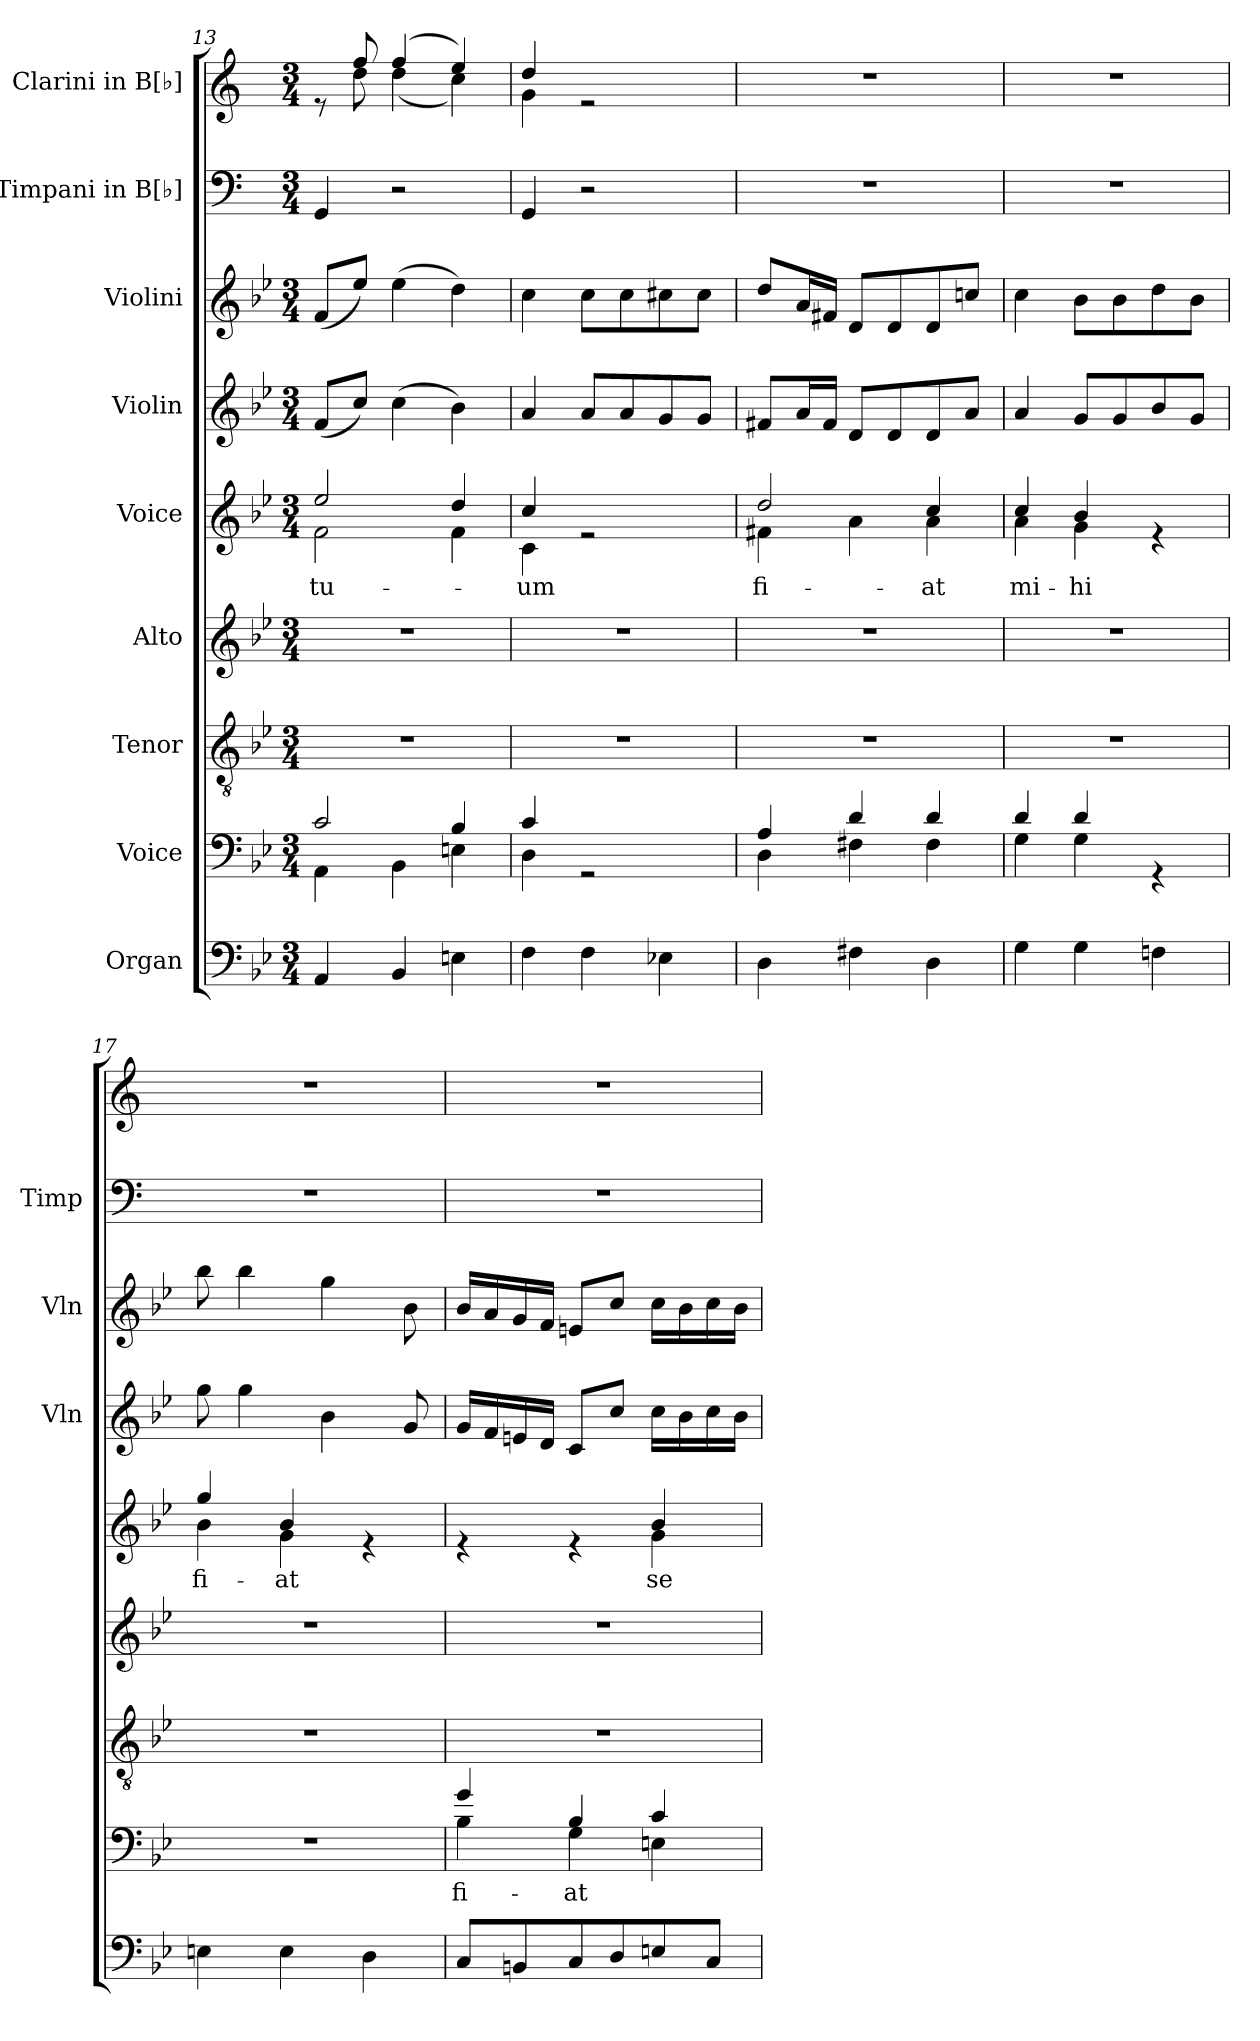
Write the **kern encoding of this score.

**kern	**kern	**text	**kern	**kern	**kern	**text	**kern	**kern	**kern	**kern
*part9	*part8	*part8	*part7	*part6	*part5	*part5	*part4	*part3	*part2	*part1
*staff9	*staff8	*staff8	*staff7	*staff6	*staff5	*staff5	*staff4	*staff3	*staff2	*staff1
*I"Organ	*I"Voice	*	*I"Tenor	*I"Alto	*I"Voice	*	*I"Violin	*I"Violini	*I"Timpani in B[♭]	*I"Clarini in B[♭]
*	*	*	*	*	*	*	*I'Vln	*I'Vln	*I'Timp	*
!!LO:PB:g=z
*clefF4	*clefF4	*	*clefGv2	*clefG2	*clefG2	*	*clefG2	*clefG2	*clefF4	*clefG2
*	*	*	*	*	*	*	*	*	*ITrd1c2	*ITrd1c2
*k[b-e-]	*k[b-e-]	*	*k[b-e-]	*k[b-e-]	*k[b-e-]	*	*k[b-e-]	*k[b-e-]	*k[b-e-]	*k[b-e-]
*M3/4	*M3/4	*	*M3/4	*M3/4	*M3/4	*	*M3/4	*M3/4	*M3/4	*M3/4
=13	=13	=13	=13	=13	=13	=13	=13	=13	=13	=13
*	*^	*	*	*	*	*	*	*	*	*
!	!	!	!	!	!	!	!LO:LY:b	!	!	!	!
*	*	*	*	*	*	*^	*	*	*	*	*^
4AA/	2c/	4AA\	.	2.r	2.r	2ee-/	2f\	tu-	(8f/L	(8f/L	4FF/	8re	8ryy
.	.	.	.	.	.	.	.	.	8cc/J)	8ee-/J)	.	8ee-/	8cc\
4BB-/	.	4BB-\	.	.	.	.	.	.	(4cc\	(4ee-\	2r	(4ee-/	(4cc\
4En\	4B-/	4En\	.	.	.	4dd/	4f\	.	4b-\)	4dd\)	.	4dd/)	4b-\)
=14	=14	=14	=14	=14	=14	=14	=14	=14	=14	=14	=14	=14	=14
!	!	!	!	!	!	!	!	!LO:LY:b	!	!	!	!	!
4F\	4c/	4D\	.	2.r	2.r	4cc/	4c\	-um	4a/	4cc\	4FF/	4cc/	4f\
4F\	2rGG	2ryy	.	.	.	2re	2ryy	.	8a/L	8cc\L	2r	2re	2ryy
.	.	.	.	.	.	.	.	.	8a/	8cc\	.	.	.
4E-X\	.	.	.	.	.	.	.	.	8g/	8cc#X\	.	.	.
.	.	.	.	.	.	.	.	.	8g/J	8cc#\J	.	.	.
*	*	*	*	*	*	*	*	*	*	*	*	*v	*v
=15	=15	=15	=15	=15	=15	=15	=15	=15	=15	=15	=15	=15
!	!	!	!	!	!	!	!	!LO:LY:b	!	!	!	!
4D\	4A/	4D\	.	2.r	2.r	2dd/	4f#X\	fi-	8f#X/L	8dd/L	2.r	2.r
.	.	.	.	.	.	.	.	.	16a/L	16a/L	.	.
.	.	.	.	.	.	.	.	.	16f#/JJ	16f#X/JJ	.	.
4F#X\	4d/	4F#X\	.	.	.	.	4a\	.	8d/L	8d/L	.	.
.	.	.	.	.	.	.	.	.	8d/	8d/	.	.
!	!	!	!	!	!	!	!	!LO:LY:b	!	!	!	!
4D\	4d/	4F#\	.	.	.	4cc/	4a\	-at	8d/	8d/	.	.
.	.	.	.	.	.	.	.	.	8a/J	8ccn/J	.	.
=16	=16	=16	=16	=16	=16	=16	=16	=16	=16	=16	=16	=16
!	!	!	!	!	!	!	!	!LO:LY:b	!	!	!	!
4G\	4d/	4G\	.	2.r	2.r	4cc/	4a\	mi-	4a/	4cc\	2.r	2.r
!	!	!	!	!	!	!	!	!LO:LY:b	!	!	!	!
4G\	4d/	4G\	.	.	.	4b-/	4g\	-hi	8g/L	8b-\L	.	.
.	.	.	.	.	.	.	.	.	8g/	8b-\	.	.
4Fn\	4rGG	4ryy	.	.	.	4re	4ryy	.	8b-/	8dd\	.	.
.	.	.	.	.	.	.	.	.	8g/J	8b-\J	.	.
*	*v	*v	*	*	*	*	*	*	*	*	*	*
=17	=17	=17	=17	=17	=17	=17	=17	=17	=17	=17	=17
!	!	!	!	!	!	!	!LO:LY:b	!	!	!	!
4En\	2.r	.	2.r	2.r	4gg/	4b-\	fi-	8gg\	8bb-\	2.r	2.r
.	.	.	.	.	.	.	.	4gg\	4bb-\	.	.
!	!	!	!	!	!	!	!LO:LY:b	!	!	!	!
4E\	.	.	.	.	4b-/	4g\	-at	.	.	.	.
.	.	.	.	.	.	.	.	4b-\	4gg\	.	.
4D\	.	.	.	.	4re	4ryy	.	.	.	.	.
.	.	.	.	.	.	.	.	8g/	8b-\	.	.
=18	=18	=18	=18	=18	=18	=18	=18	=18	=18	=18	=18
!	!	!LO:LY:b	!	!	!	!	!	!	!	!	!
*	*^	*	*	*	*	*	*	*	*	*	*
8C/L	4g/	4B-\	fi-	2.r	2.r	4re	2ryy	.	16g/LL	16b-/LL	2.r	2.r
.	.	.	.	.	.	.	.	.	16f/	16a/	.	.
8BBn/	.	.	.	.	.	.	.	.	16en/	16g/	.	.
.	.	.	.	.	.	.	.	.	16d/JJ	16f/JJ	.	.
!	!	!	!LO:LY:b	!	!	!	!	!	!	!	!	!
8C/	4B-/	4G\	-at	.	.	4re	.	.	8c/L	8en/L	.	.
8D/	.	.	.	.	.	.	.	.	8cc/J	8cc/J	.	.
!	!	!	!	!	!	!	!	!LO:LY:b	!	!	!	!
8En/	4c/	4En\	.	.	.	4b-/	4g\	se-	16cc\LL	16cc\LL	.	.
.	.	.	.	.	.	.	.	.	16b-\	16b-\	.	.
8C/J	.	.	.	.	.	.	.	.	16cc\	16cc\	.	.
.	.	.	.	.	.	.	.	.	16b-\JJ	16b-\JJ	.	.
*	*v	*v	*	*	*	*v	*v	*	*	*	*	*
=	=	=	=	=	=	=	=	=	=	=
*-	*-	*-	*-	*-	*-	*-	*-	*-	*-	*-
